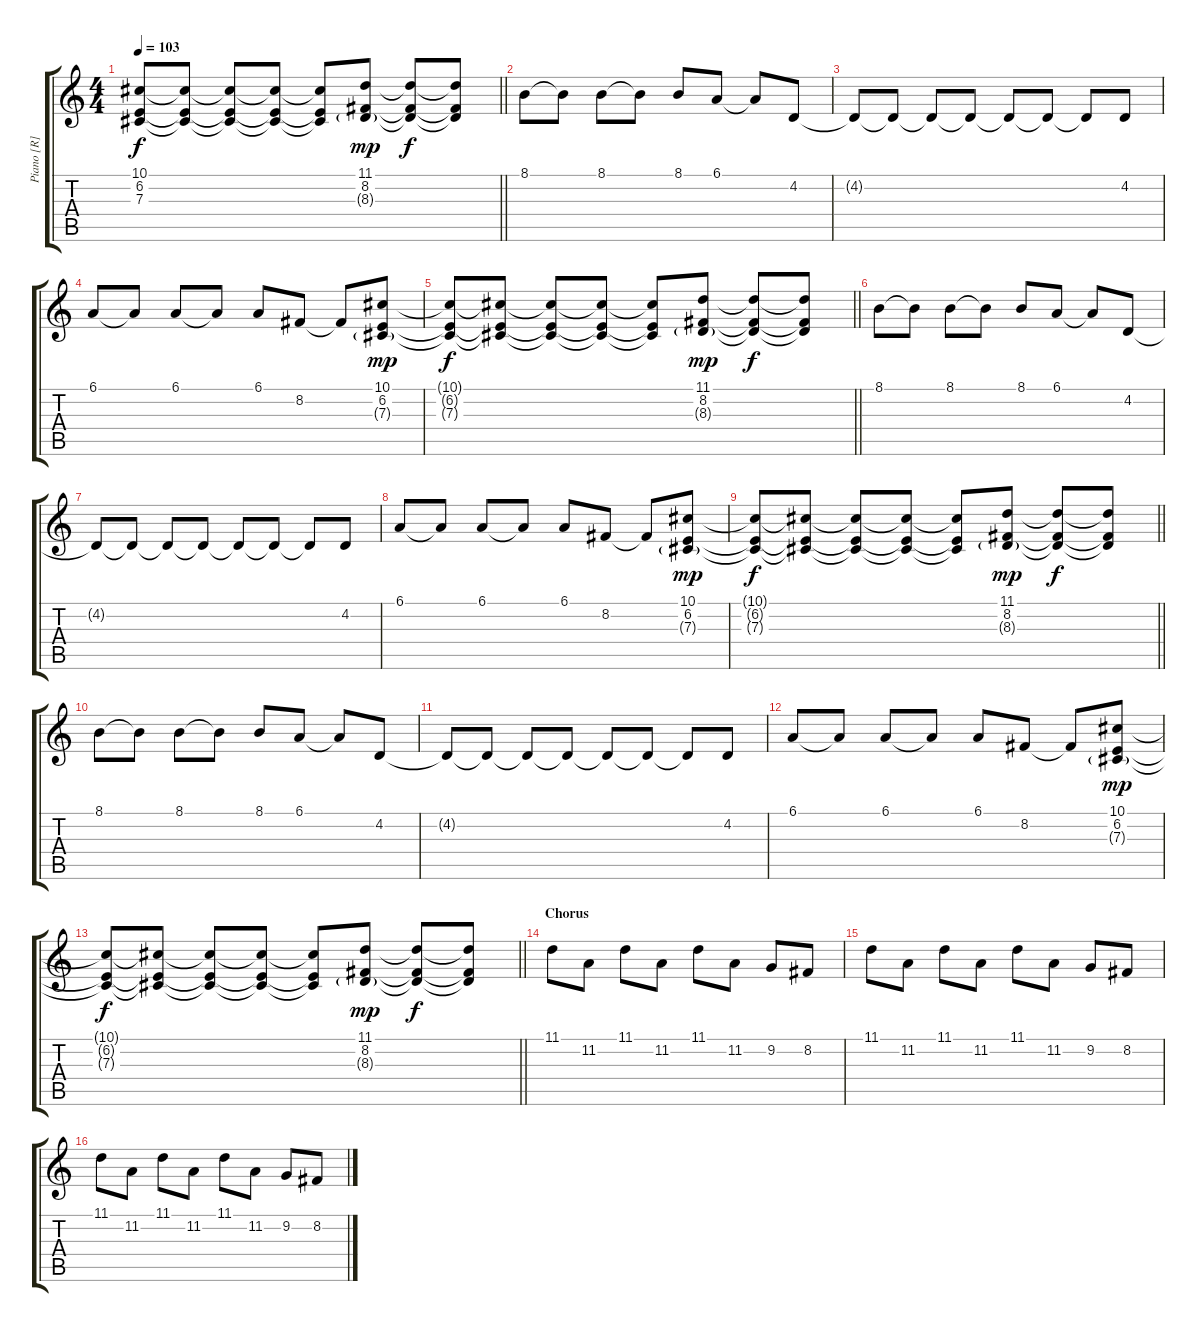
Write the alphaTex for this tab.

\track ("Piano [R]" "Piano [R]") {instrument brightacousticpiano}
\staff {score tabs}
\tuning (Eb4 Bb3 Gb3 Db3 Ab2 Db2) {hide}
\ts (4 4)
\tempo 103
\clef g2
\barLineRight lightlight
\ks c
(10.1{t} 6.2{t} 7.3{t}).8{dy f} (10.1{t} 6.2{t} 7.3{t}).8 (10.1{t} 6.2{t} 7.3{t}).8 (10.1{t} 6.2{t} 7.3{t}).8 (10.1{t} 6.2{t} 7.3{t}).8 (11.1 8.2 8.3{g}).8{dy mp} (11.1{t} 8.2{t} 8.3{t}).8{dy f} (11.1{t} 8.2{t} 8.3{t}).8 |
8.1.8 8.1{t}.8 8.1.8 8.1{t}.8 8.1.8 6.1.8 6.1{t}.8 4.2.8 |
4.2{t}.8 4.2{t}.8 4.2{t}.8 4.2{t}.8 4.2{t}.8 4.2{t}.8 4.2{t}.8 4.2.8 |
6.1.8 6.1{t}.8 6.1.8 6.1{t}.8 6.1.8 8.2.8 8.2{t}.8 (10.1 6.2 7.3{g}).8{dy mp} |
\barLineRight lightlight
(10.1{t} 6.2{t} 7.3{t}).8{dy f} (10.1{t} 6.2{t} 7.3{t}).8 (10.1{t} 6.2{t} 7.3{t}).8 (10.1{t} 6.2{t} 7.3{t}).8 (10.1{t} 6.2{t} 7.3{t}).8 (11.1 8.2 8.3{g}).8{dy mp} (11.1{t} 8.2{t} 8.3{t}).8{dy f} (11.1{t} 8.2{t} 8.3{t}).8 |
8.1.8 8.1{t}.8 8.1.8 8.1{t}.8 8.1.8 6.1.8 6.1{t}.8 4.2.8 |
4.2{t}.8 4.2{t}.8 4.2{t}.8 4.2{t}.8 4.2{t}.8 4.2{t}.8 4.2{t}.8 4.2.8 |
6.1.8 6.1{t}.8 6.1.8 6.1{t}.8 6.1.8 8.2.8 8.2{t}.8 (10.1 6.2 7.3{g}).8{dy mp} |
\barLineRight lightlight
(10.1{t} 6.2{t} 7.3{t}).8{dy f} (10.1{t} 6.2{t} 7.3{t}).8 (10.1{t} 6.2{t} 7.3{t}).8 (10.1{t} 6.2{t} 7.3{t}).8 (10.1{t} 6.2{t} 7.3{t}).8 (11.1 8.2 8.3{g}).8{dy mp} (11.1{t} 8.2{t} 8.3{t}).8{dy f} (11.1{t} 8.2{t} 8.3{t}).8 |
8.1.8 8.1{t}.8 8.1.8 8.1{t}.8 8.1.8 6.1.8 6.1{t}.8 4.2.8 |
4.2{t}.8 4.2{t}.8 4.2{t}.8 4.2{t}.8 4.2{t}.8 4.2{t}.8 4.2{t}.8 4.2.8 |
6.1.8 6.1{t}.8 6.1.8 6.1{t}.8 6.1.8 8.2.8 8.2{t}.8 (10.1 6.2 7.3{g}).8{dy mp} |
\barLineRight lightlight
(10.1{t} 6.2{t} 7.3{t}).8{dy f} (10.1{t} 6.2{t} 7.3{t}).8 (10.1{t} 6.2{t} 7.3{t}).8 (10.1{t} 6.2{t} 7.3{t}).8 (10.1{t} 6.2{t} 7.3{t}).8 (11.1 8.2 8.3{g}).8{dy mp} (11.1{t} 8.2{t} 8.3{t}).8{dy f} (11.1{t} 8.2{t} 8.3{t}).8 |
\section ("" "Chorus")
11.1.8 11.2.8 11.1.8 11.2.8 11.1.8 11.2.8 9.2.8 8.2.8 |
11.1.8 11.2.8 11.1.8 11.2.8 11.1.8 11.2.8 9.2.8 8.2.8 |
11.1.8 11.2.8 11.1.8 11.2.8 11.1.8 11.2.8 9.2.8 8.2.8
